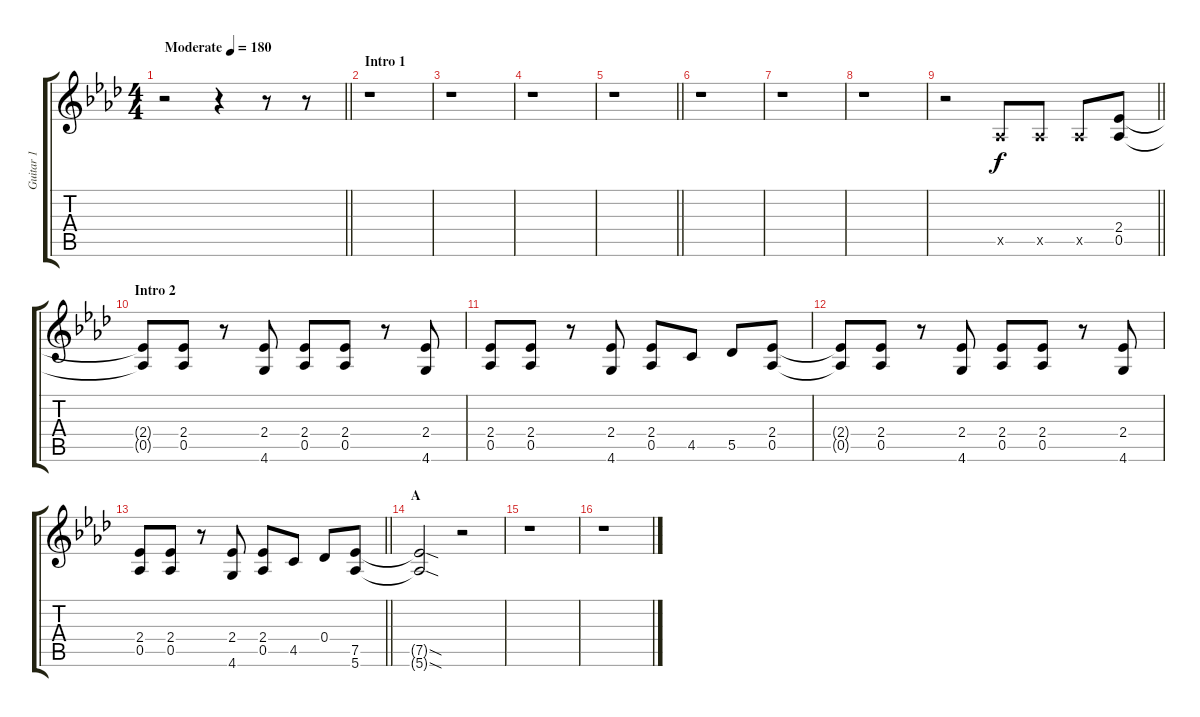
\track ("Guitar 1" "Guitar 1") {instrument overdrivenguitar}
\staff {score tabs}
\tuning (Eb4 Bb3 Gb3 Db3 Ab2 Eb2) {hide}
\ts (4 4)
\tempo (180 "Moderate")
\clef g2
\barLineRight lightlight
\ks ab
r.2{dy f instrument overdrivenguitar} r.4 r.8 r.8 |
\section ("" "Intro 1")
r.1 |
r.1 |
r.1 |
\barLineRight lightlight
r.1 |
r.1 |
r.1 |
r.1 |
\barLineRight lightlight
r.2 0.5{x}.8 0.5{x}.8 0.5{x}.8 (2.4 0.5).8 |
\section ("" "Intro 2")
(2.4{t} 0.5{t}).8 (2.4 0.5).8 r.8 (2.4 4.6).8 (2.4 0.5).8 (2.4 0.5).8 r.8 (2.4 4.6).8 |
(2.4 0.5).8 (2.4 0.5).8 r.8 (2.4 4.6).8 (2.4 0.5).8 4.5.8 5.5.8 (2.4 0.5).8 |
(2.4{t} 0.5{t}).8 (2.4 0.5).8 r.8 (2.4 4.6).8 (2.4 0.5).8 (2.4 0.5).8 r.8 (2.4 4.6).8 |
\barLineRight lightlight
(2.4 0.5).8 (2.4 0.5).8 r.8 (2.4 4.6).8 (2.4 0.5).8 4.5.8 0.4.8 (7.5 5.6).8 |
\section ("" "A")
(7.5{sod t} 5.6{sod t}).2 r.2 |
r.1 |
r.1
